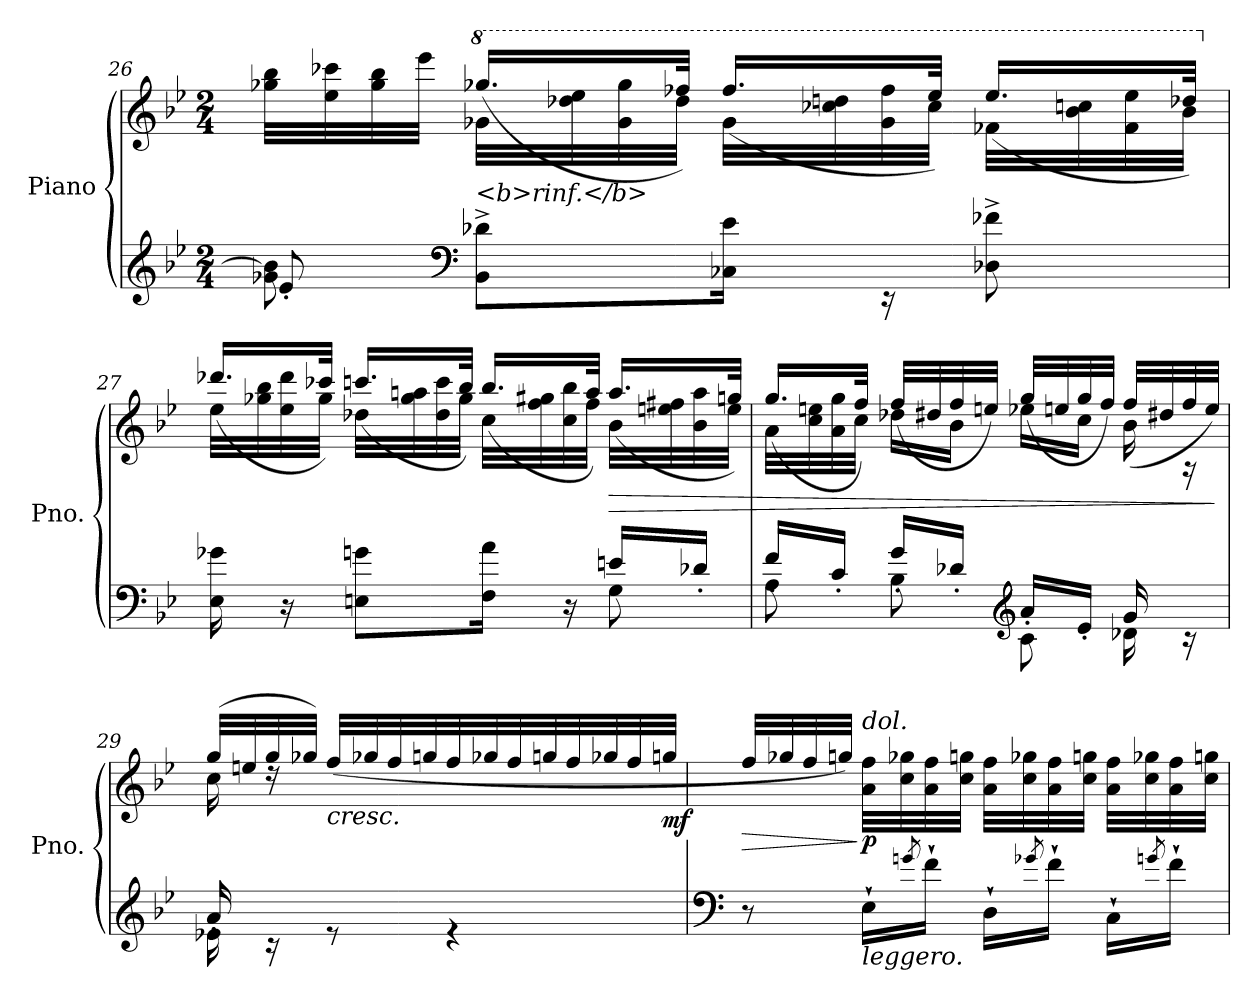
**kern	**kern	**dynam
*part1	*part1	*part1
*staff2	*staff1	*staff1/2
*I"Piano	*	*
*I'Pno.	*	*
*clefG2	*clefG2	*
*k[b-e-]	*k[b-e-]	*
*M2/4	*M2/4	*
=26	=26	=26
*^	*^	*
8g-X\ 8b-\]	8e-'/	32gg-X\ 32bb-\LLL	8ryy	.
.	.	32ee-\ 32ccc-X\	.	.
.	.	32gg-\ 32bb-\	.	.
.	.	32eee-\JJJ	.	.
*clefF4	*	*	*	*
*	*	*8va	*	*
!	!	!LO:TX:b:t=<i><b>rinf.</b></i>	!	!
8BB-\^ 8d-X\^L	4.ryy	32gg-X\LLL	(16.ggg-X/LL	.
.	.	32ddd-X\ 32eee-\	.	.
.	.	32gg-\ 32ggg-\	.	.
.	.	32ddd-\JJJ	32fff-X/JJk)	.
16C-X\ 16e-\Jk	.	32gg-\LLL	(16.fff-/LL	.
.	.	32ccc-X\ 32dddn\	.	.
16rEE	.	32gg-\ 32fff-\	.	.
.	.	32ccc-\JJJ	32eee-/JJk)	.
8D-X\^ 8f-X\^	.	32ff-X\LLL	(16.eee-/LL	.
.	.	32bb-\ 32cccn\	.	.
.	.	32ff-\ 32eee-\	.	.
.	.	32bb-\JJJ	32ddd-X/JJk)	.
!!LO:LB:g=z	!!
=27	=27	=27	=27	=27
*	*	*X8va	*	*
16E-\ 16g-X\	4.ryy	32ee-\LLL	(16.ddd-X/LL	.
.	.	32gg-X\ 32bb-\	.	.
16r	.	32ee-\ 32ddd-\	.	.
.	.	32gg-\JJJ	32ccc-X/JJk)	.
8En\ 8gn\L	.	32dd-X\LLL	(16.cccn/LL	.
.	.	32gg-\ 32aan\	.	.
.	.	32dd-\ 32ccc\	.	.
.	.	32gg-\JJJ	32bb-/JJk)	.
16F\ 16a\Jk	.	32cc\LLL	(16.bb-/LL	.
.	.	32ff\ 32gg#X\	.	.
16r	.	32cc\ 32bb-\	.	.
.	.	32ff\JJJ	32aa/JJk)	.
!	!	!	!	!LO:HP:b
8G\	16en'/LL	32b-\LLL	(16.aa/LL	>
.	.	32een\ 32ff#X\	.	.
.	16d-X'/JJ	32b-\ 32aa\	.	.
.	.	32ee\JJJ	32ggn/JJk)	.
=28	=28	=28	=28	=28
8A\	16f'/LL	32a\LLL	(16.gg/LL	.
.	.	32cc\ 32een\	.	.
.	16c'/JJ	32a\ 32gg\	.	.
.	.	32cc\JJJ	32ff/JJk)	.
8B-\	16g'/LL	16dd-X\LL	(32ff/LLL	.
.	.	.	32dd#X/	.
.	16d-X'/JJ	16b-\JJ	32ff/	.
.	.	.	32een/JJJ)	.
*clefG2	*	*	*	*
8c\	16a'/LL	16ee-X\LL	(32gg/LLL	.
.	.	.	32een/	.
.	16e-'/JJ	16cc\JJ	32gg/	.
.	.	.	32ff/JJJ)	.
16d-X\	16g'/	16b-\	(32ff/LLL	.
.	.	.	32dd#X/	.
16rc	16ryy	16rA	32ff/	.
.	.	.	32ee/JJJ)	.
*v	*v	*	*	*
*	*v	*v	*
.	.	]
!!LO:LB:g=z
=29	=29	=29
*^	*^	*
16e-X\	16a'/	(32gg/LLL	16cc\	.
.	.	32een/	.	.
16rc	4..ryy	32gg/	16rdd	.
.	.	32gg-X/JJJ)	.	.
!	!	!	!	!LO:HP:b
8re	.	(32ff/LLL	4.ryy	<
.	.	32gg-X/	.	.
.	.	32ff/	.	.
.	.	32ggn/	.	.
4re	.	32ff/	.	.
.	.	32gg-X/	.	.
.	.	32ff/	.	.
.	.	32ggn/	.	.
.	.	32ff/	.	.
.	.	32gg-X/	.	.
.	.	32ff/	.	.
!	!	!	!	!LO:DY:b
.	.	32ggn/JJJ	.	mf
*v	*v	*	*	*
*	*v	*v	*
.	.	[
=30	=30	=30
*clefF4	*	*
!	!	!LO:HP:b
8r	32ff/LLL	>
.	32gg-X/	.
.	32ff/	.
.	32ggn/JJJ)	.
!	!LO:TX:a:i:t=dol.	!
!LO:TX:b:i:t=leggero.	!	!
!	!	!LO:DY:n=1:b
16E-`\LL	32a\ 32ff\LLL	] p
.	32cc\ 32gg-X\	.
8qgn/	.	.
16f`\JJ	32a\ 32ff\	.
.	32cc\ 32ggn\JJJ	.
16D`\LL	32a\ 32ff\LLL	.
.	32cc\ 32gg-X\	.
8qg-X/	.	.
16f`\JJ	32a\ 32ff\	.
.	32cc\ 32ggn\JJJ	.
16C`\LL	32a\ 32ff\LLL	.
.	32cc\ 32gg-X\	.
8qgn/	.	.
16f`\JJ	32a\ 32ff\	.
.	32cc\ 32ggn\JJJ	.
=	=	=
*-	*-	*-
